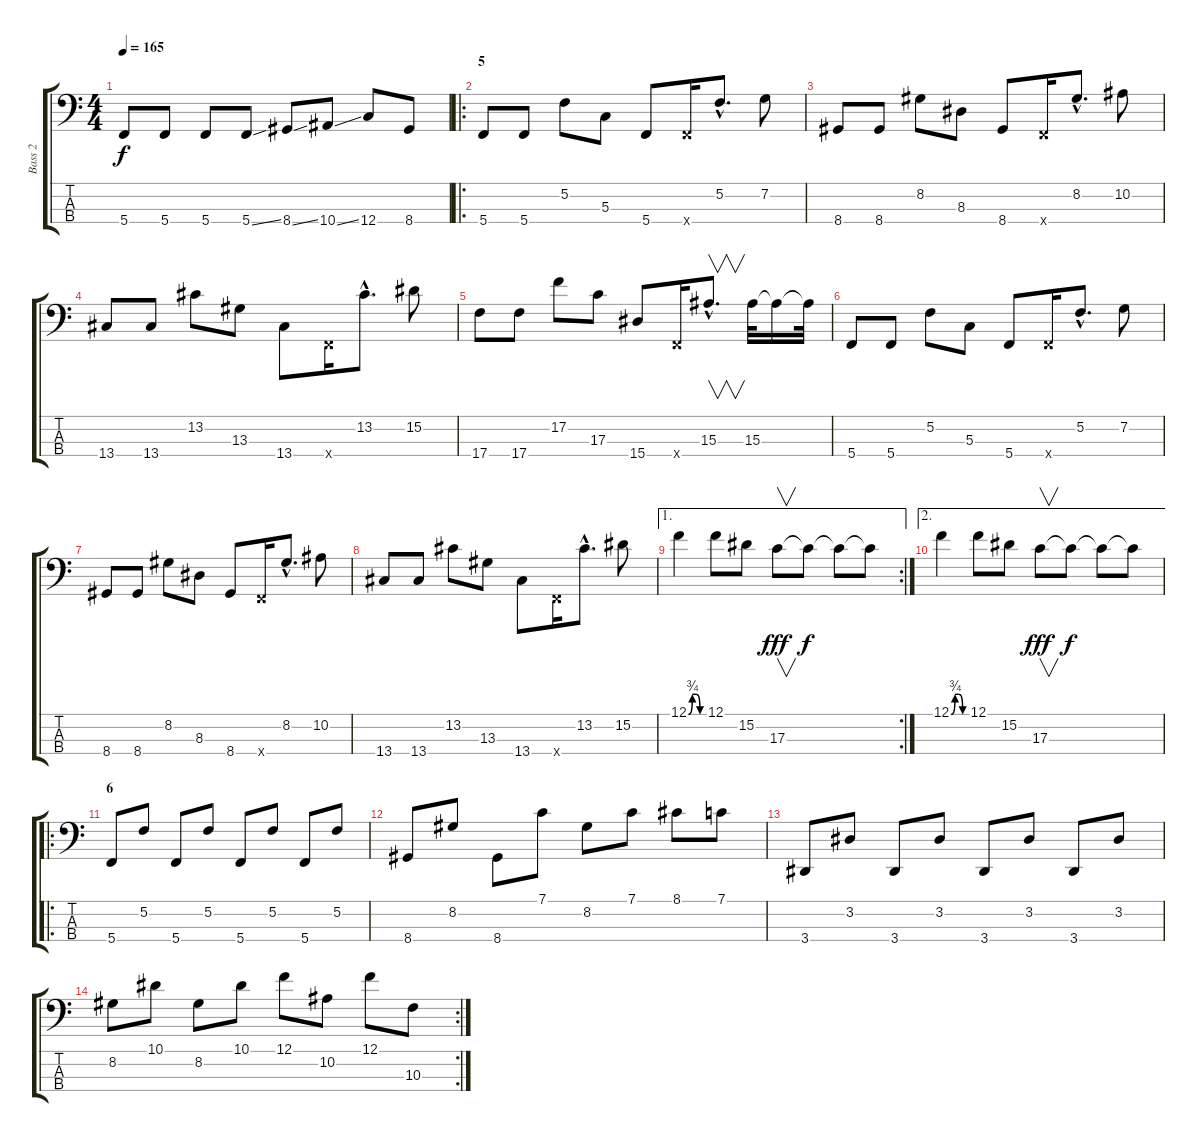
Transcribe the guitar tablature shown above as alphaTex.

\track ("Bass 2" "Bass 2") {instrument electricbasspick}
\staff {score tabs}
\tuning (F2 C2 G1 C1) {hide}
\ts (4 4)
\tempo 165
\clef f4
\ks c
5.4.8{dy f} 5.4.8 5.4.8 5.4{ss}.8 8.4{ss}.8 10.4{ss}.8 12.4.8 8.4.8 |
\ro
\section ("" "5")
5.4.8 5.4.8 5.2.8 5.3.8 5.4.8 5.4{x}.16 5.2{hac}.8{d} 7.2.8 |
8.4.8 8.4.8 8.2.8 8.3.8 8.4.8 5.4{x}.16 8.2{hac}.8{d} 10.2.8 |
13.4.8 13.4.8 13.2.8 13.3.8 13.4.8 5.4{x}.16 13.2{hac}.8{d} 15.2.8 |
17.4.8 17.4.8 17.2.8 17.3.8 15.4.8 5.4{x}.16 15.3{hac}.8{v d} 15.3.32 15.3{t}.16 15.3{t}.32 |
5.4.8 5.4.8 5.2.8 5.3.8 5.4.8 5.4{x}.16 5.2{hac}.8{d} 7.2.8 |
8.4.8 8.4.8 8.2.8 8.3.8 8.4.8 5.4{x}.16 8.2{hac}.8{d} 10.2.8 |
13.4.8 13.4.8 13.2.8 13.3.8 13.4.8 5.4{x}.16 13.2{hac}.8{d} 15.2.8 |
\ae 1
\rc 2
12.1{be (custom 0 0 15 3 30 3 45 0 60 0)}.4 12.1.8 15.2.8 17.3.8{v dy fff} 17.3{t}.8{dy f} 17.3{t}.8 17.3{t}.8 |
\ae 2
12.1{be (custom 0 0 15 3 30 3 45 0 60 0)}.4 12.1.8 15.2.8 17.3.8{v dy fff} 17.3{t}.8{dy f} 17.3{t}.8 17.3{t}.8 |
\ro
\section ("" "6")
5.4.8 5.2.8 5.4.8 5.2.8 5.4.8 5.2.8 5.4.8 5.2.8 |
8.4.8 8.2.8 8.4.8 7.1.8 8.2.8 7.1.8 8.1.8 7.1.8 |
3.4.8 3.2.8 3.4.8 3.2.8 3.4.8 3.2.8 3.4.8 3.2.8 |
\rc 2
8.2.8 10.1.8 8.2.8 10.1.8 12.1.8 10.2.8 12.1.8 10.3.8
